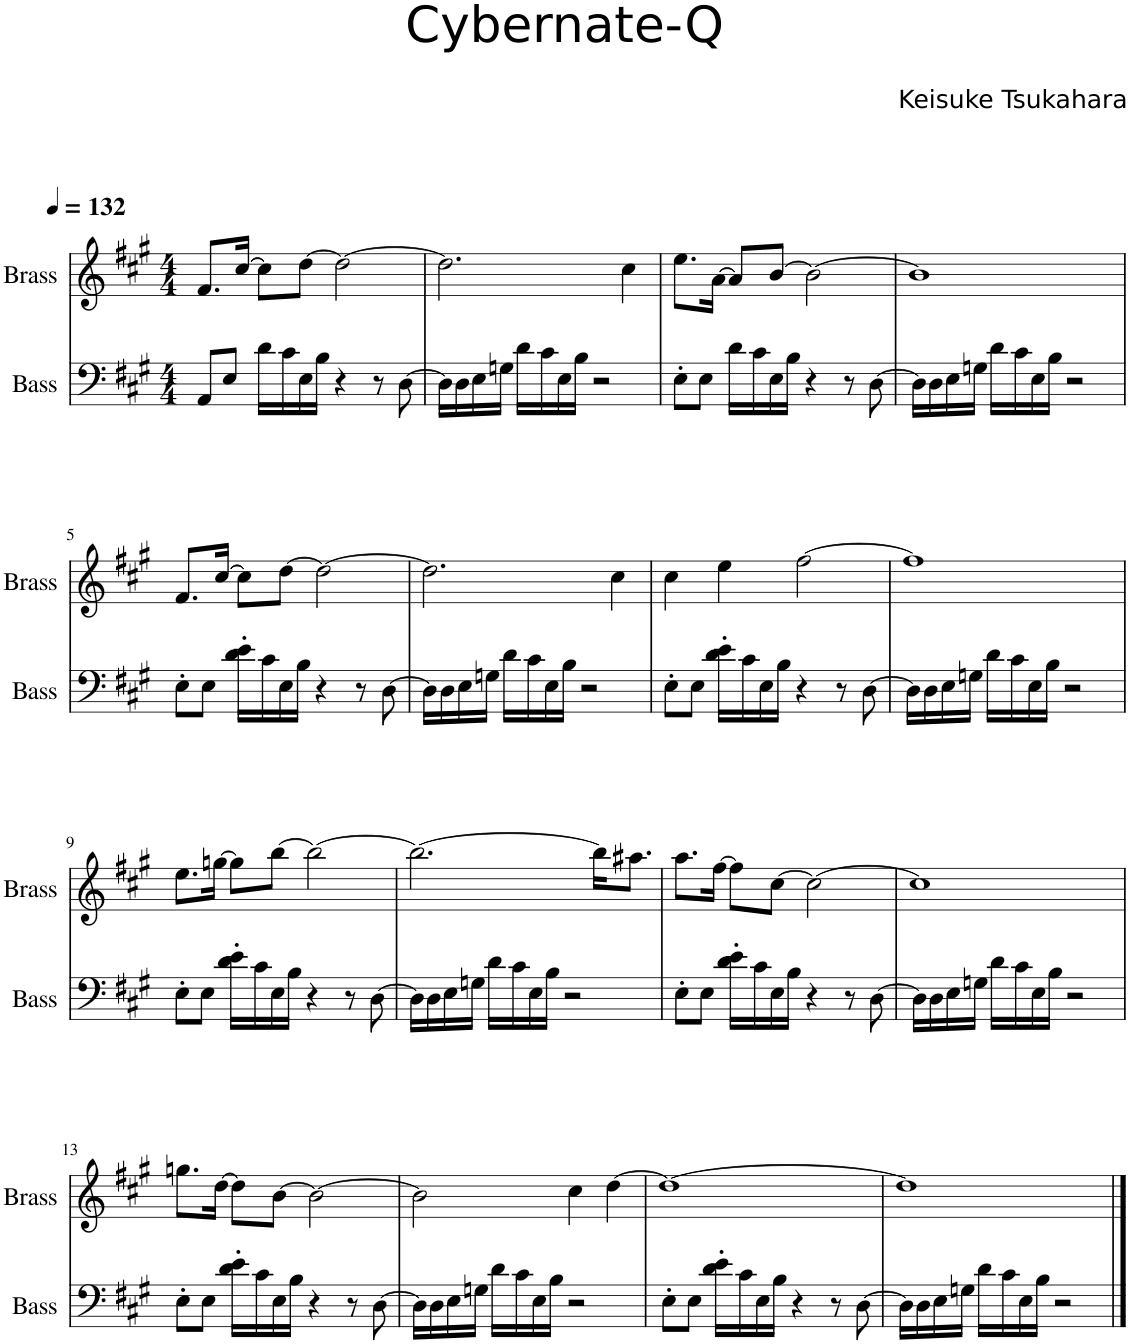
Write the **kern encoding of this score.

**kern	**kern
*part2	*part1
*staff2	*staff1
*I"Bass	*I"Brass
*I'Bass	*I'Brass
*clefF4	*clefG2
*k[f#c#g#]	*k[f#c#g#]
*M4/4	*M4/4
*MM132	*MM132
=1	=1
8AA/L	8.f#/L
8E/J	.
.	[16cc#/Jk
16d\LL	8cc#\L]
16c#\	.
16E\	[8dd\J
16B\JJ	.
4r	2dd\_
8r	.
[8D\	.
=2	=2
16D\LL]	2.dd\]
16D\	.
16E\	.
16Gn\JJ	.
16d\LL	.
16c#\	.
16E\	.
16B\JJ	.
2r	.
.	4cc#\
=3	=3
8E'\L	8.ee\L
8E\J	.
.	[16a\Jk
16d\LL	8a/L]
16c#\	.
16E\	[8b/J
16B\JJ	.
4r	2b\_
8r	.
[8D\	.
=4	=4
16D\LL]	1b]
16D\	.
16E\	.
16Gn\JJ	.
16d\LL	.
16c#\	.
16E\	.
16B\JJ	.
2r	.
!!LO:LB:g=z
=5	=5
8E'\L	8.f#/L
8E\J	.
.	[16cc#/Jk
16d\' 16e\'LL	8cc#\L]
16c#\	.
16E\	[8dd\J
16B\JJ	.
4r	2dd\_
8r	.
[8D\	.
=6	=6
16D\LL]	2.dd\]
16D\	.
16E\	.
16Gn\JJ	.
16d\LL	.
16c#\	.
16E\	.
16B\JJ	.
2r	.
.	4cc#\
=7	=7
8E'\L	4cc#\
8E\J	.
16d\' 16e\'LL	4ee\
16c#\	.
16E\	.
16B\JJ	.
4r	[2ff#\
8r	.
[8D\	.
=8	=8
16D\LL]	1ff#]
16D\	.
16E\	.
16Gn\JJ	.
16d\LL	.
16c#\	.
16E\	.
16B\JJ	.
2r	.
!!LO:LB:g=z
=9	=9
8E'\L	8.ee\L
8E\J	.
.	[16ggn\Jk
16d\' 16e\'LL	8gg\L]
16c#\	.
16E\	[8bb\J
16B\JJ	.
4r	2bb\_
8r	.
[8D\	.
=10	=10
16D\LL]	2.bb\_
16D\	.
16E\	.
16Gn\JJ	.
16d\LL	.
16c#\	.
16E\	.
16B\JJ	.
2r	.
.	16bb\KL]
.	8.aa#X\J
=11	=11
8E'\L	8.aa\L
8E\J	.
.	[16ff#\Jk
16d\' 16e\'LL	8ff#\L]
16c#\	.
16E\	[8cc#\J
16B\JJ	.
4r	2cc#\_
8r	.
[8D\	.
=12	=12
16D\LL]	1cc#]
16D\	.
16E\	.
16Gn\JJ	.
16d\LL	.
16c#\	.
16E\	.
16B\JJ	.
2r	.
!!LO:LB:g=z
=13	=13
8E'\L	8.ggn\L
8E\J	.
.	[16dd\Jk
16d\' 16e\'LL	8dd\L]
16c#\	.
16E\	[8b\J
16B\JJ	.
4r	2b\_
8r	.
[8D\	.
=14	=14
16D\LL]	2b\]
16D\	.
16E\	.
16Gn\JJ	.
16d\LL	.
16c#\	.
16E\	.
16B\JJ	.
2r	4cc#\
.	[4dd\
=15	=15
8E'\L	1dd_
8E\J	.
16d\' 16e\'LL	.
16c#\	.
16E\	.
16B\JJ	.
4r	.
8r	.
[8D\	.
=16	=16
16D\LL]	1dd]
16D\	.
16E\	.
16Gn\JJ	.
16d\LL	.
16c#\	.
16E\	.
16B\JJ	.
2r	.
==	==
*-	*-
